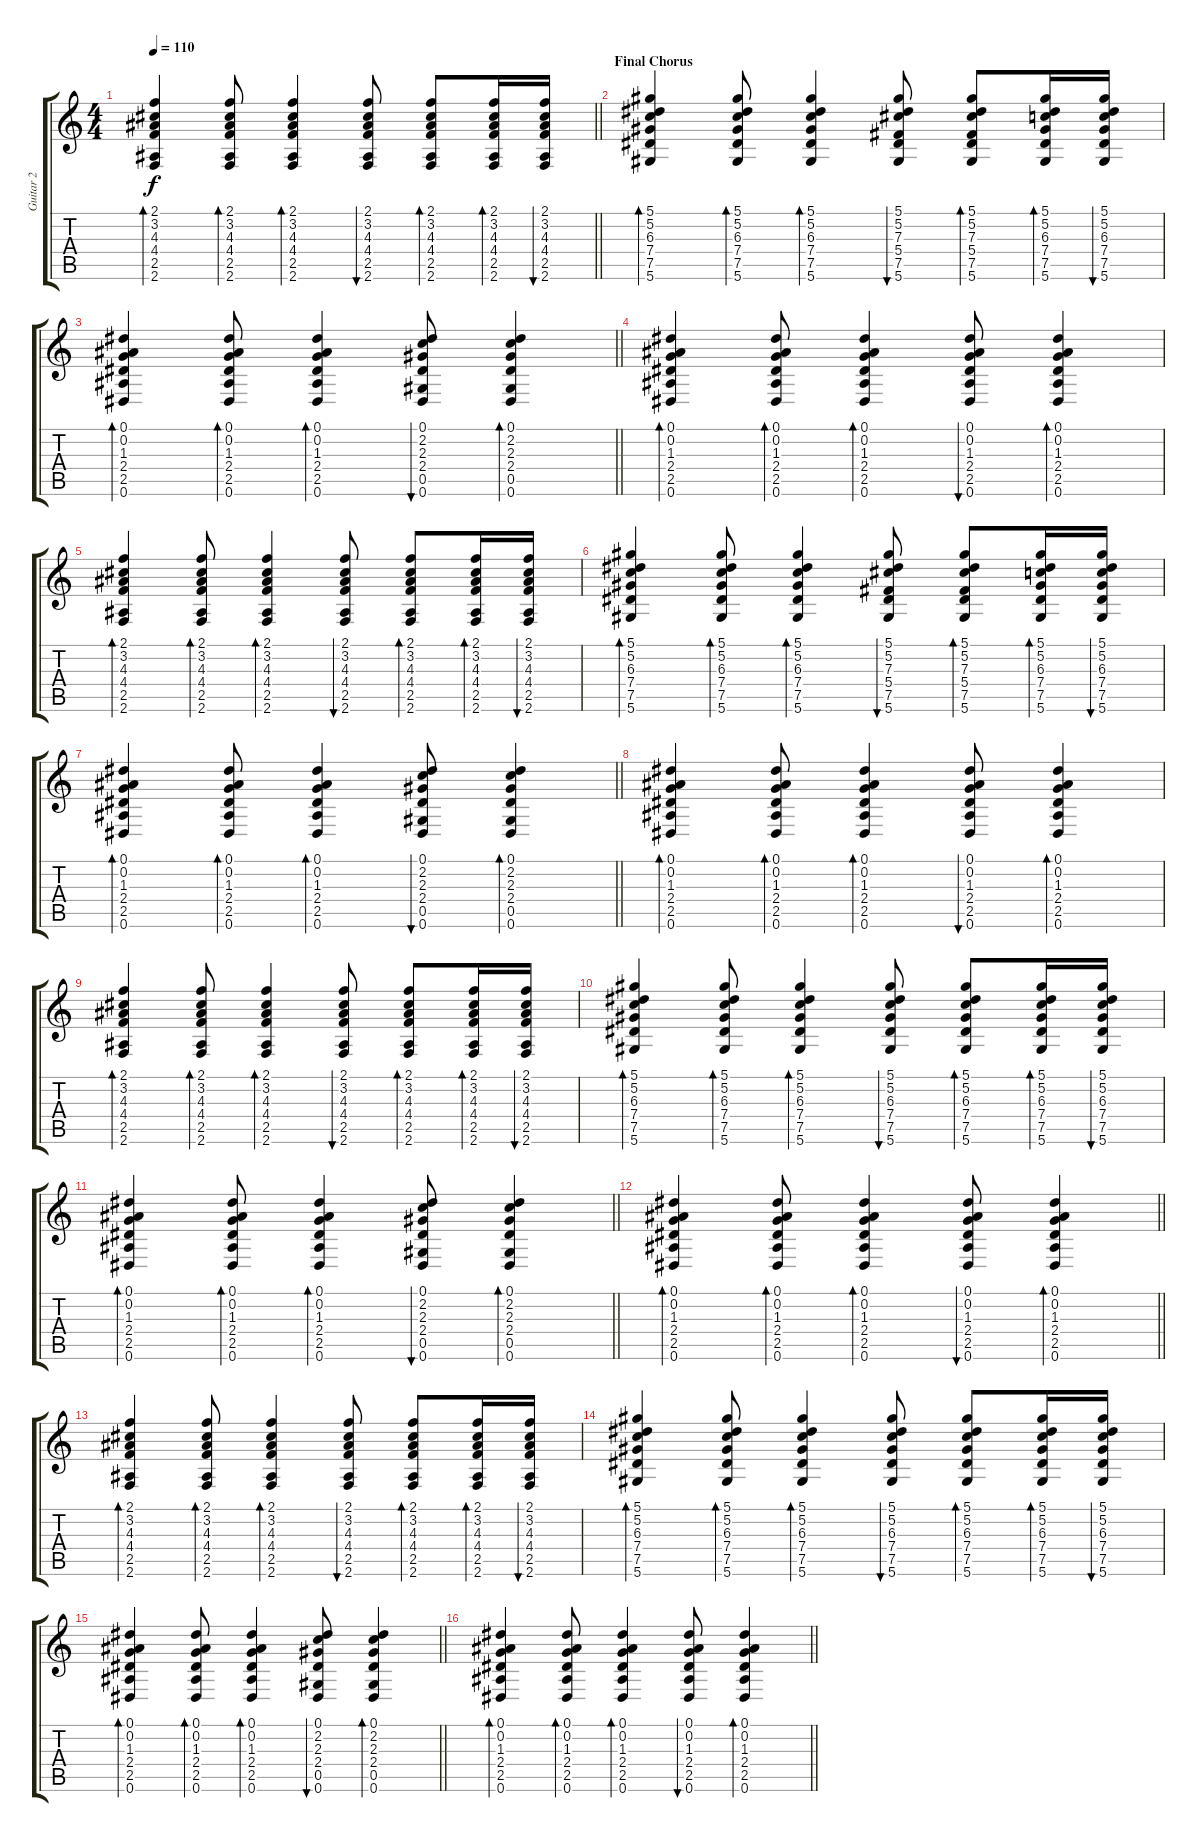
\track ("Guitar 2" "Guitar 2") {instrument acousticguitarsteel}
\staff {score tabs}
\tuning (Eb4 Bb3 Gb3 Db3 Ab2 Eb2) {hide}
\ts (4 4)
\tempo 110
\clef g2
\barLineRight lightlight
\ks c
(2.1 3.2 4.3 4.4 2.5 2.6).4{bd 60 dy f} (2.1 3.2 4.3 4.4 2.5 2.6).8{bd 60} (2.1 3.2 4.3 4.4 2.5 2.6).4{bd 60} (2.1 3.2 4.3 4.4 2.5 2.6).8{bu 60} (2.1 3.2 4.3 4.4 2.5 2.6).8{bd 60} (2.1 3.2 4.3 4.4 2.5 2.6).16{bd 60} (2.1 3.2 4.3 4.4 2.5 2.6).16{bu 60} |
\section ("" "Final Chorus")
(5.1 5.2 6.3 7.4 7.5 5.6).4{bd 60} (5.1 5.2 6.3 7.4 7.5 5.6).8{bd 60} (5.1 5.2 6.3 7.4 7.5 5.6).4{bd 60} (5.1 5.2 7.3 5.4 7.5 5.6).8{bu 60} (5.1 5.2 7.3 5.4 7.5 5.6).8{bd 60} (5.1 5.2 6.3 7.4 7.5 5.6).16{bd 60} (5.1 5.2 6.3 7.4 7.5 5.6).16{bu 60} |
\barLineRight lightlight
(0.1 0.2 1.3 2.4 2.5 0.6).4{bd 60} (0.1 0.2 1.3 2.4 2.5 0.6).8{bd 60} (0.1 0.2 1.3 2.4 2.5 0.6).4{bd 60} (0.1 2.2 2.3 2.4 0.5 0.6).8{bu 60} (0.1 2.2 2.3 2.4 0.5 0.6).4{bd 60} |
(0.1 0.2 1.3 2.4 2.5 0.6).4{bd 60} (0.1 0.2 1.3 2.4 2.5 0.6).8{bd 60} (0.1 0.2 1.3 2.4 2.5 0.6).4{bd 60} (0.1 0.2 1.3 2.4 2.5 0.6).8{bu 60} (0.1 0.2 1.3 2.4 2.5 0.6).4{bd 60} |
(2.1 3.2 4.3 4.4 2.5 2.6).4{bd 60} (2.1 3.2 4.3 4.4 2.5 2.6).8{bd 60} (2.1 3.2 4.3 4.4 2.5 2.6).4{bd 60} (2.1 3.2 4.3 4.4 2.5 2.6).8{bu 60} (2.1 3.2 4.3 4.4 2.5 2.6).8{bd 60} (2.1 3.2 4.3 4.4 2.5 2.6).16{bd 60} (2.1 3.2 4.3 4.4 2.5 2.6).16{bu 60} |
(5.1 5.2 6.3 7.4 7.5 5.6).4{bd 60} (5.1 5.2 6.3 7.4 7.5 5.6).8{bd 60} (5.1 5.2 6.3 7.4 7.5 5.6).4{bd 60} (5.1 5.2 7.3 5.4 7.5 5.6).8{bu 60} (5.1 5.2 7.3 5.4 7.5 5.6).8{bd 60} (5.1 5.2 6.3 7.4 7.5 5.6).16{bd 60} (5.1 5.2 6.3 7.4 7.5 5.6).16{bu 60} |
\barLineRight lightlight
(0.1 0.2 1.3 2.4 2.5 0.6).4{bd 60} (0.1 0.2 1.3 2.4 2.5 0.6).8{bd 60} (0.1 0.2 1.3 2.4 2.5 0.6).4{bd 60} (0.1 2.2 2.3 2.4 0.5 0.6).8{bu 60} (0.1 2.2 2.3 2.4 0.5 0.6).4{bd 60} |
(0.1 0.2 1.3 2.4 2.5 0.6).4{bd 60} (0.1 0.2 1.3 2.4 2.5 0.6).8{bd 60} (0.1 0.2 1.3 2.4 2.5 0.6).4{bd 60} (0.1 0.2 1.3 2.4 2.5 0.6).8{bu 60} (0.1 0.2 1.3 2.4 2.5 0.6).4{bd 60} |
(2.1 3.2 4.3 4.4 2.5 2.6).4{bd 60} (2.1 3.2 4.3 4.4 2.5 2.6).8{bd 60} (2.1 3.2 4.3 4.4 2.5 2.6).4{bd 60} (2.1 3.2 4.3 4.4 2.5 2.6).8{bu 60} (2.1 3.2 4.3 4.4 2.5 2.6).8{bd 60} (2.1 3.2 4.3 4.4 2.5 2.6).16{bd 60} (2.1 3.2 4.3 4.4 2.5 2.6).16{bu 60} |
(5.1 5.2 6.3 7.4 7.5 5.6).4{bd 60} (5.1 5.2 6.3 7.4 7.5 5.6).8{bd 60} (5.1 5.2 6.3 7.4 7.5 5.6).4{bd 60} (5.1 5.2 6.3 7.4 7.5 5.6).8{bu 60} (5.1 5.2 6.3 7.4 7.5 5.6).8{bd 60} (5.1 5.2 6.3 7.4 7.5 5.6).16{bd 60} (5.1 5.2 6.3 7.4 7.5 5.6).16{bu 60} |
\barLineRight lightlight
(0.1 0.2 1.3 2.4 2.5 0.6).4{bd 60} (0.1 0.2 1.3 2.4 2.5 0.6).8{bd 60} (0.1 0.2 1.3 2.4 2.5 0.6).4{bd 60} (0.1 2.2 2.3 2.4 0.5 0.6).8{bu 60} (0.1 2.2 2.3 2.4 0.5 0.6).4{bd 60} |
\barLineRight lightlight
(0.1 0.2 1.3 2.4 2.5 0.6).4{bd 60} (0.1 0.2 1.3 2.4 2.5 0.6).8{bd 60} (0.1 0.2 1.3 2.4 2.5 0.6).4{bd 60} (0.1 0.2 1.3 2.4 2.5 0.6).8{bu 60} (0.1 0.2 1.3 2.4 2.5 0.6).4{bd 60} |
(2.1 3.2 4.3 4.4 2.5 2.6).4{bd 60} (2.1 3.2 4.3 4.4 2.5 2.6).8{bd 60} (2.1 3.2 4.3 4.4 2.5 2.6).4{bd 60} (2.1 3.2 4.3 4.4 2.5 2.6).8{bu 60} (2.1 3.2 4.3 4.4 2.5 2.6).8{bd 60} (2.1 3.2 4.3 4.4 2.5 2.6).16{bd 60} (2.1 3.2 4.3 4.4 2.5 2.6).16{bu 60} |
(5.1 5.2 6.3 7.4 7.5 5.6).4{bd 60} (5.1 5.2 6.3 7.4 7.5 5.6).8{bd 60} (5.1 5.2 6.3 7.4 7.5 5.6).4{bd 60} (5.1 5.2 6.3 7.4 7.5 5.6).8{bu 60} (5.1 5.2 6.3 7.4 7.5 5.6).8{bd 60} (5.1 5.2 6.3 7.4 7.5 5.6).16{bd 60} (5.1 5.2 6.3 7.4 7.5 5.6).16{bu 60} |
\barLineRight lightlight
(0.1 0.2 1.3 2.4 2.5 0.6).4{bd 60} (0.1 0.2 1.3 2.4 2.5 0.6).8{bd 60} (0.1 0.2 1.3 2.4 2.5 0.6).4{bd 60} (0.1 2.2 2.3 2.4 0.5 0.6).8{bu 60} (0.1 2.2 2.3 2.4 0.5 0.6).4{bd 60} |
\barLineRight lightlight
(0.1 0.2 1.3 2.4 2.5 0.6).4{bd 60} (0.1 0.2 1.3 2.4 2.5 0.6).8{bd 60} (0.1 0.2 1.3 2.4 2.5 0.6).4{bd 60} (0.1 0.2 1.3 2.4 2.5 0.6).8{bu 60} (0.1 0.2 1.3 2.4 2.5 0.6).4{bd 60}
